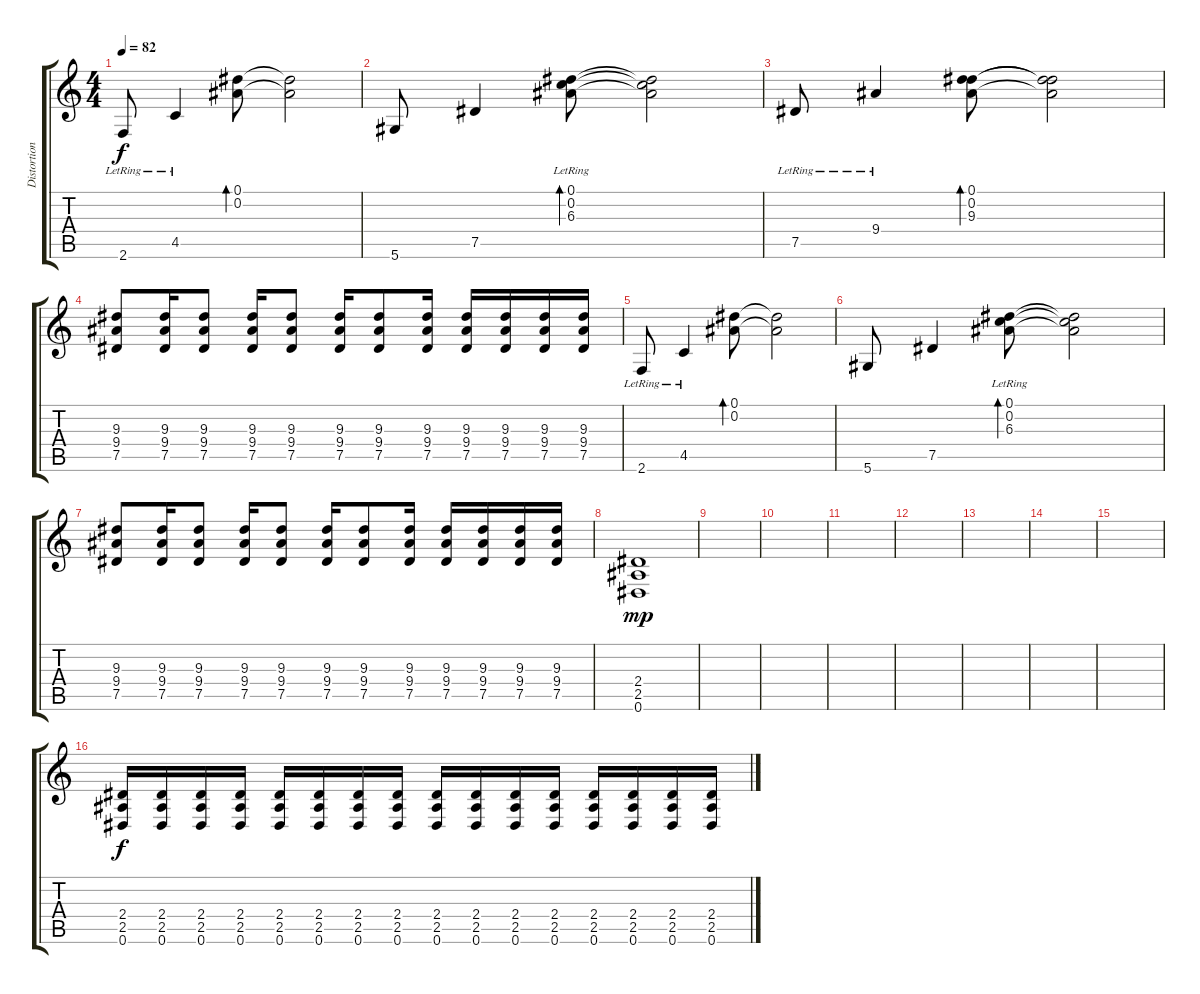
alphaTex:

\track ("Distortion Guitar" "Distortion") {instrument distortionguitar}
\staff {score tabs}
\tuning (Eb4 Bb3 Gb3 Db3 Ab2 Eb2) {hide}
\ts (4 4)
\tempo 82
\clef g2
\ks c
2.6{lr}.8{dy f} 4.5{lr}.4 (0.1 0.2).8{bd 120} (0.1{t} 0.2{t}).2 |
5.6.8 7.5.4 (0.1{lr} 0.2{lr} 6.3{lr}).8{bd 120} (0.1{t} 0.2{t} 6.3{t}).2 |
7.5{lr}.8 9.4{lr}.4 (0.1 0.2 9.3).8{bd 120} (0.1{t} 0.2{t} 9.3{t}).2 |
(9.3 9.4 7.5).8 (9.3 9.4 7.5).16 (9.3 9.4 7.5).8 (9.3 9.4 7.5).16 (9.3 9.4 7.5).8 (9.3 9.4 7.5).16 (9.3 9.4 7.5).8 (9.3 9.4 7.5).16 (9.3 9.4 7.5).16 (9.3 9.4 7.5).16 (9.3 9.4 7.5).16 (9.3 9.4 7.5).16 |
2.6{lr}.8 4.5{lr}.4 (0.1 0.2).8{bd 120} (0.1{t} 0.2{t}).2 |
5.6.8 7.5.4 (0.1{lr} 0.2{lr} 6.3{lr}).8{bd 120} (0.1{t} 0.2{t} 6.3{t}).2 |
(9.3 9.4 7.5).8 (9.3 9.4 7.5).16 (9.3 9.4 7.5).8 (9.3 9.4 7.5).16 (9.3 9.4 7.5).8 (9.3 9.4 7.5).16 (9.3 9.4 7.5).8 (9.3 9.4 7.5).16 (9.3 9.4 7.5).16 (9.3 9.4 7.5).16 (9.3 9.4 7.5).16 (9.3 9.4 7.5).16 |
(2.4 2.5 0.6).1{dy mp} |
|
|
|
|
|
|
|
(2.4 2.5 0.6).16{dy f} (2.4 2.5 0.6).16 (2.4 2.5 0.6).16 (2.4 2.5 0.6).16 (2.4 2.5 0.6).16 (2.4 2.5 0.6).16 (2.4 2.5 0.6).16 (2.4 2.5 0.6).16 (2.4 2.5 0.6).16 (2.4 2.5 0.6).16 (2.4 2.5 0.6).16 (2.4 2.5 0.6).16 (2.4 2.5 0.6).16 (2.4 2.5 0.6).16 (2.4 2.5 0.6).16 (2.4 2.5 0.6).16
